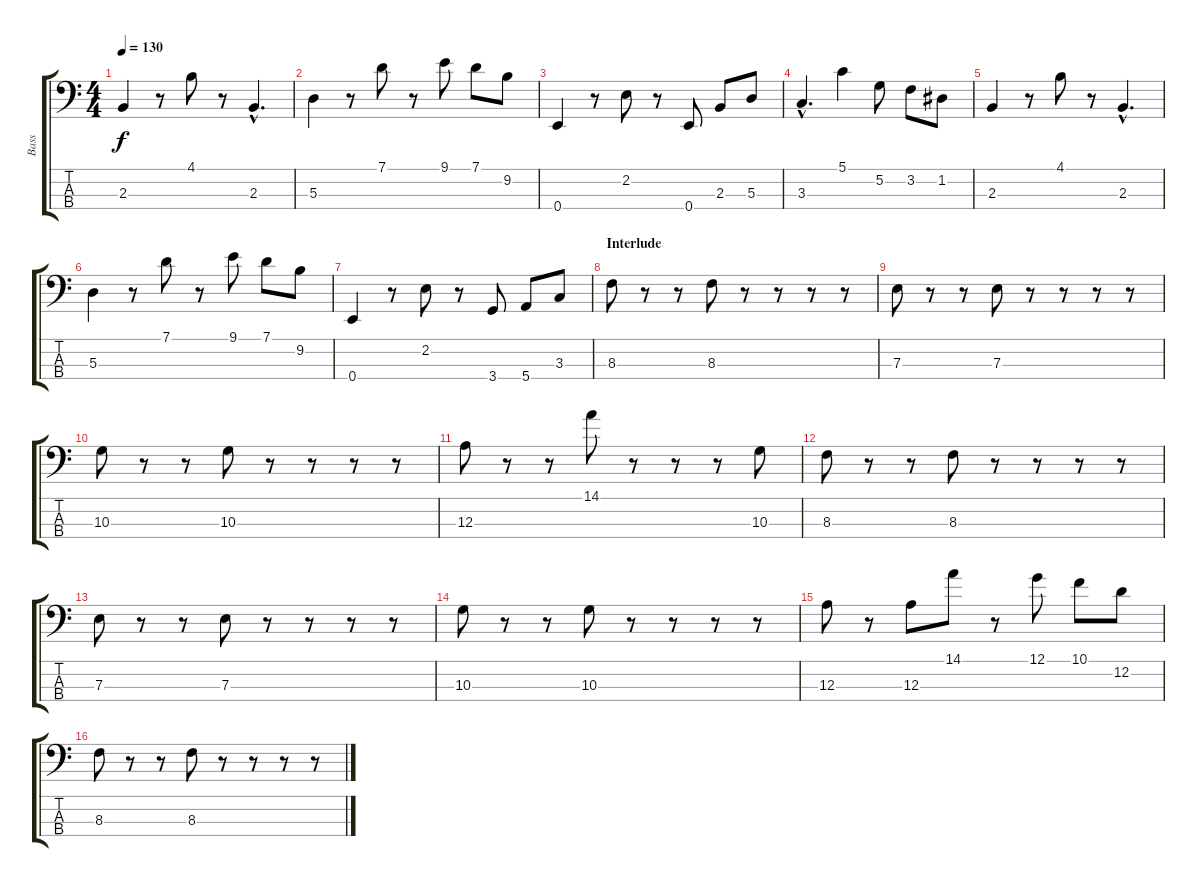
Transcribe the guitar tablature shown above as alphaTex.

\track ("Bass" "Bass") {instrument electricbassfinger}
\staff {score tabs}
\tuning (G2 D2 A1 E1) {hide}
\ts (4 4)
\tempo 130
\clef f4
\ks c
2.3.4{dy f} r.8 4.1.8 r.8 2.3{hac}.4{d} |
5.3.4 r.8 7.1.8 r.8 9.1.8 7.1.8 9.2.8 |
0.4.4 r.8 2.2.8 r.8 0.4.8 2.3.8 5.3.8 |
3.3{hac}.4{d} 5.1.4 5.2.8 3.2.8 1.2.8 |
2.3.4 r.8 4.1.8 r.8 2.3{hac}.4{d} |
5.3.4 r.8 7.1.8 r.8 9.1.8 7.1.8 9.2.8 |
0.4.4 r.8 2.2.8 r.8 3.4.8 5.4.8 3.3.8 |
\section ("" "Interlude")
8.3.8 r.8 r.8 8.3.8 r.8 r.8 r.8 r.8 |
7.3.8 r.8 r.8 7.3.8 r.8 r.8 r.8 r.8 |
10.3.8 r.8 r.8 10.3.8 r.8 r.8 r.8 r.8 |
12.3.8 r.8 r.8 14.1.8 r.8 r.8 r.8 10.3.8 |
8.3.8 r.8 r.8 8.3.8 r.8 r.8 r.8 r.8 |
7.3.8 r.8 r.8 7.3.8 r.8 r.8 r.8 r.8 |
10.3.8 r.8 r.8 10.3.8 r.8 r.8 r.8 r.8 |
12.3.8 r.8 12.3.8 14.1.8 r.8 12.1.8 10.1.8 12.2.8 |
8.3.8 r.8 r.8 8.3.8 r.8 r.8 r.8 r.8
